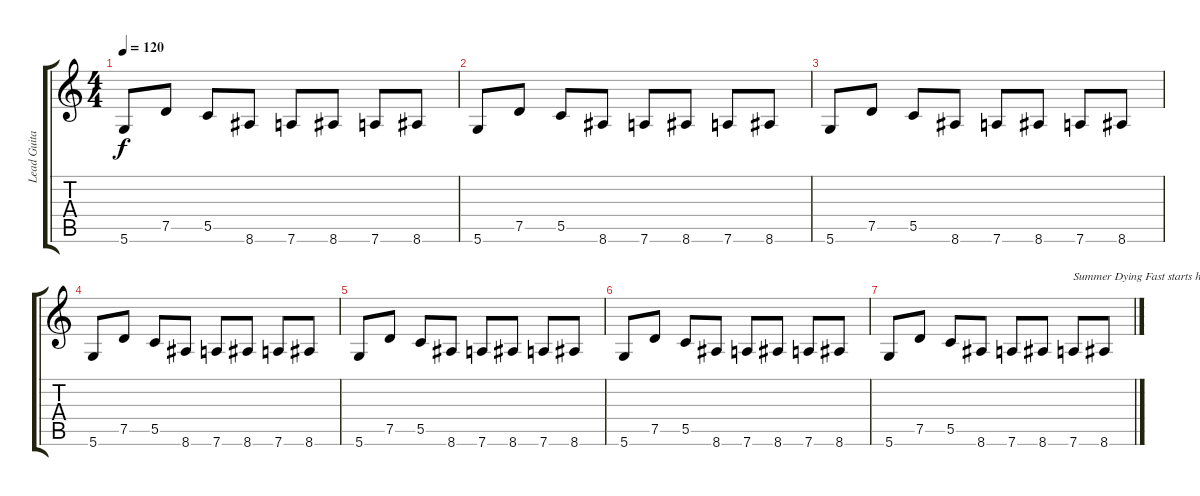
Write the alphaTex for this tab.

\track ("Lead Guitar" "Lead Guita") {instrument distortionguitar}
\staff {score tabs}
\tuning (D4 A3 F3 C3 G2 D2) {hide}
\ts (4 4)
\tempo 120
\clef g2
\ks c
5.6.8{dy f} 7.5.8 5.5.8 8.6.8 7.6.8 8.6.8 7.6.8 8.6.8 |
5.6.8 7.5.8 5.5.8 8.6.8 7.6.8 8.6.8 7.6.8 8.6.8 |
5.6.8 7.5.8 5.5.8 8.6.8 7.6.8 8.6.8 7.6.8 8.6.8 |
5.6.8 7.5.8 5.5.8 8.6.8 7.6.8 8.6.8 7.6.8 8.6.8 |
5.6.8 7.5.8 5.5.8 8.6.8 7.6.8 8.6.8 7.6.8 8.6.8 |
5.6.8 7.5.8 5.5.8 8.6.8 7.6.8 8.6.8 7.6.8 8.6.8 |
5.6.8 7.5.8 5.5.8 8.6.8 7.6.8 8.6.8 7.6.8{txt "Summer Dying Fast starts here"} 8.6.8
